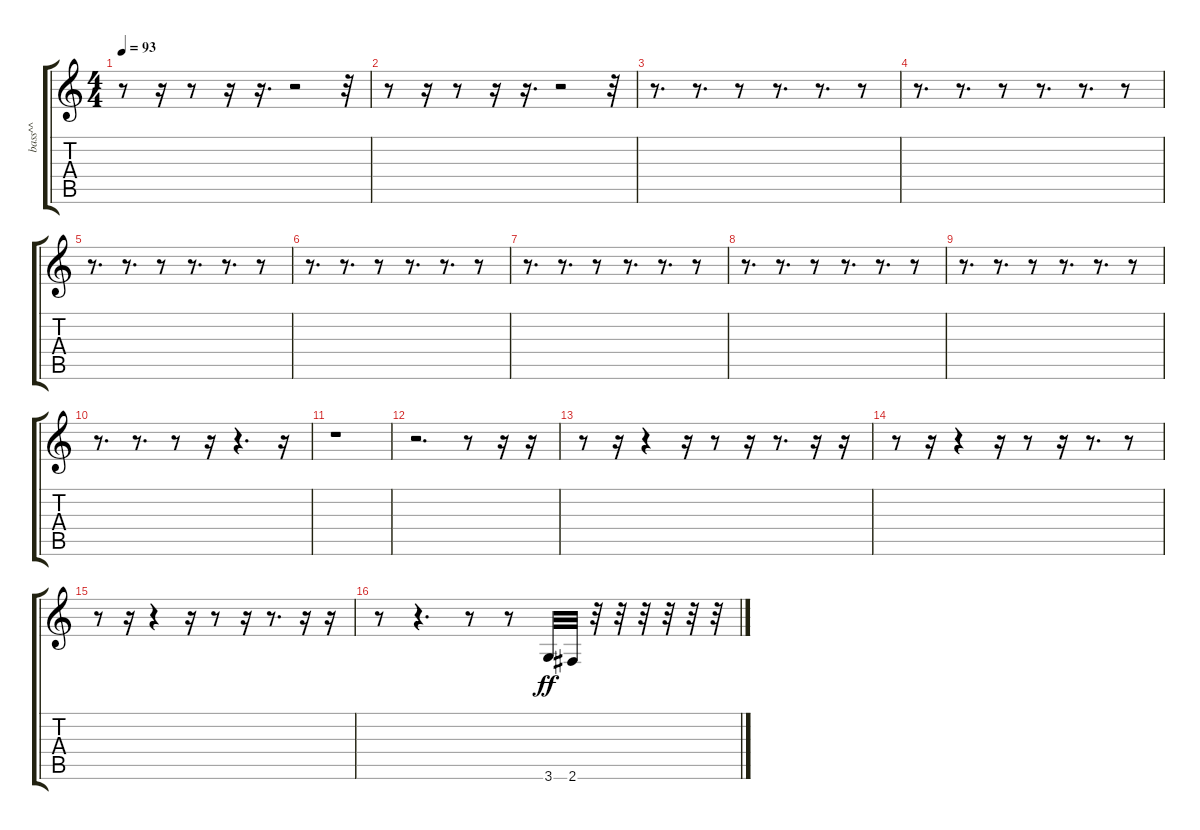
\track ("bass^^" "bass^^") {instrument synthbass2}
\staff {score tabs}
\tuning (E4 B3 G3 D3 A2 E2) {hide}
\ts (4 4)
\tempo 93
\clef g2
\ks c
r.8{dy ff} r.16 r.8 r.16 r.16{d} r.2 r.32 |
r.8 r.16 r.8 r.16 r.16{d} r.2 r.32 |
r.8{d} r.8{d} r.8 r.8{d} r.8{d} r.8 |
r.8{d} r.8{d} r.8 r.8{d} r.8{d} r.8 |
r.8{d} r.8{d} r.8 r.8{d} r.8{d} r.8 |
r.8{d} r.8{d} r.8 r.8{d} r.8{d} r.8 |
r.8{d} r.8{d} r.8 r.8{d} r.8{d} r.8 |
r.8{d} r.8{d} r.8 r.8{d} r.8{d} r.8 |
r.8{d} r.8{d} r.8 r.8{d} r.8{d} r.8 |
r.8{d} r.8{d} r.8 r.16 r.4{d} r.16 |
r.1 |
r.2{d} r.8 r.16 r.16 |
r.8 r.16 r.4 r.16 r.8 r.16 r.8{d} r.16 r.16 |
r.8 r.16 r.4 r.16 r.8 r.16 r.8{d} r.8 |
r.8 r.16 r.4 r.16 r.8 r.16 r.8{d} r.16 r.16 |
r.8 r.4{d} r.8 r.8 3.6.32 2.6.32 r.32 r.32 r.32 r.32 r.32 r.32
